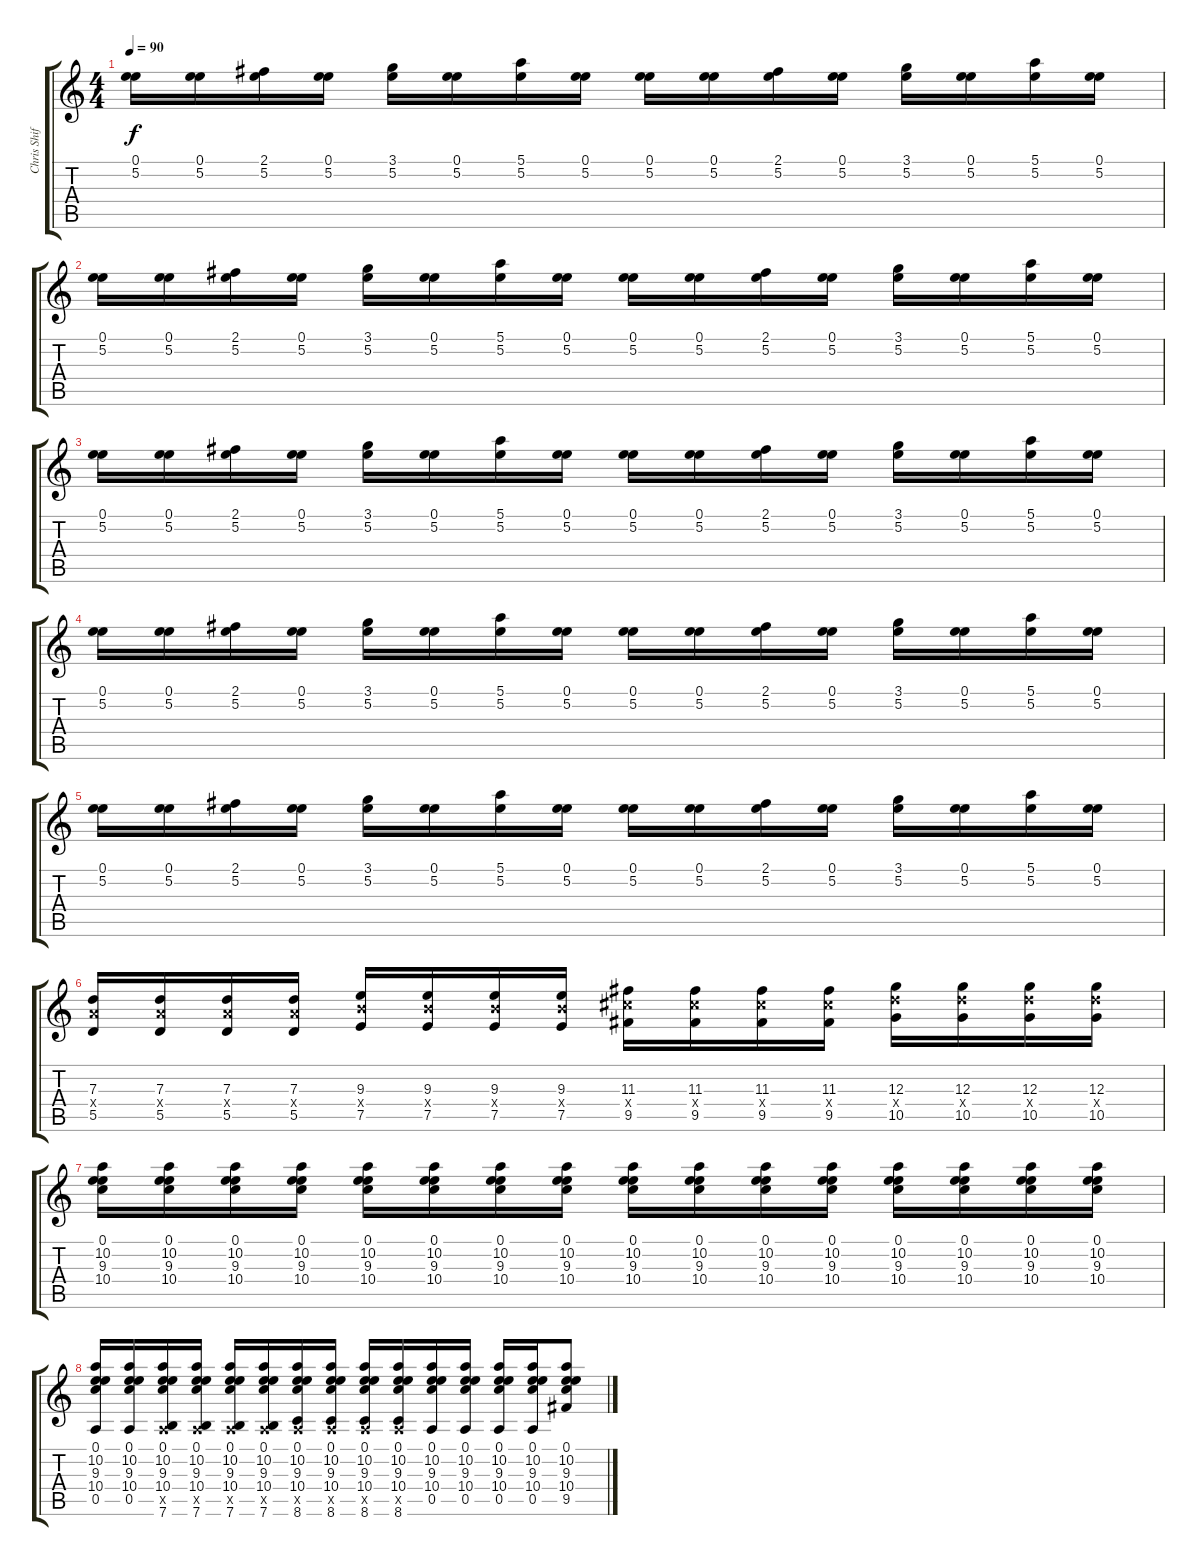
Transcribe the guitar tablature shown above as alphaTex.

\track ("Chris Shifflet - Lead Guitar" "Chris Shif") {instrument electricguitarclean}
\staff {score tabs}
\tuning (E4 B3 G3 D3 A2 E2) {hide}
\ts (4 4)
\tempo 90
\clef g2
\ks c
(0.1 5.2).16{dy f} (0.1 5.2).16 (2.1 5.2).16 (0.1 5.2).16 (3.1 5.2).16 (0.1 5.2).16 (5.1 5.2).16 (0.1 5.2).16 (0.1 5.2).16 (0.1 5.2).16 (2.1 5.2).16 (0.1 5.2).16 (3.1 5.2).16 (0.1 5.2).16 (5.1 5.2).16 (0.1 5.2).16 |
(0.1 5.2).16 (0.1 5.2).16 (2.1 5.2).16 (0.1 5.2).16 (3.1 5.2).16 (0.1 5.2).16 (5.1 5.2).16 (0.1 5.2).16 (0.1 5.2).16 (0.1 5.2).16 (2.1 5.2).16 (0.1 5.2).16 (3.1 5.2).16 (0.1 5.2).16 (5.1 5.2).16 (0.1 5.2).16 |
(0.1 5.2).16 (0.1 5.2).16 (2.1 5.2).16 (0.1 5.2).16 (3.1 5.2).16 (0.1 5.2).16 (5.1 5.2).16 (0.1 5.2).16 (0.1 5.2).16 (0.1 5.2).16 (2.1 5.2).16 (0.1 5.2).16 (3.1 5.2).16 (0.1 5.2).16 (5.1 5.2).16 (0.1 5.2).16 |
(0.1 5.2).16 (0.1 5.2).16 (2.1 5.2).16 (0.1 5.2).16 (3.1 5.2).16 (0.1 5.2).16 (5.1 5.2).16 (0.1 5.2).16 (0.1 5.2).16 (0.1 5.2).16 (2.1 5.2).16 (0.1 5.2).16 (3.1 5.2).16 (0.1 5.2).16 (5.1 5.2).16 (0.1 5.2).16 |
(0.1 5.2).16 (0.1 5.2).16 (2.1 5.2).16 (0.1 5.2).16 (3.1 5.2).16 (0.1 5.2).16 (5.1 5.2).16 (0.1 5.2).16 (0.1 5.2).16 (0.1 5.2).16 (2.1 5.2).16 (0.1 5.2).16 (3.1 5.2).16 (0.1 5.2).16 (5.1 5.2).16 (0.1 5.2).16 |
(7.3 7.4{x} 5.5).16 (7.3 7.4{x} 5.5).16 (7.3 7.4{x} 5.5).16 (7.3 7.4{x} 5.5).16 (9.3 9.4{x} 7.5).16 (9.3 9.4{x} 7.5).16 (9.3 9.4{x} 7.5).16 (9.3 9.4{x} 7.5).16 (11.3 11.4{x} 9.5).16 (11.3 11.4{x} 9.5).16 (11.3 11.4{x} 9.5).16 (11.3 11.4{x} 9.5).16 (12.3 12.4{x} 10.5).16 (12.3 12.4{x} 10.5).16 (12.3 12.4{x} 10.5).16 (12.3 12.4{x} 10.5).16 |
(0.1 10.2 9.3 10.4).16 (0.1 10.2 9.3 10.4).16 (0.1 10.2 9.3 10.4).16 (0.1 10.2 9.3 10.4).16 (0.1 10.2 9.3 10.4).16 (0.1 10.2 9.3 10.4).16 (0.1 10.2 9.3 10.4).16 (0.1 10.2 9.3 10.4).16 (0.1 10.2 9.3 10.4).16 (0.1 10.2 9.3 10.4).16 (0.1 10.2 9.3 10.4).16 (0.1 10.2 9.3 10.4).16 (0.1 10.2 9.3 10.4).16 (0.1 10.2 9.3 10.4).16 (0.1 10.2 9.3 10.4).16 (0.1 10.2 9.3 10.4).16 |
(0.1 10.2 9.3 10.4 0.5).16 (0.1 10.2 9.3 10.4 0.5).16 (0.1 10.2 9.3 10.4 0.5{x} 7.6).16 (0.1 10.2 9.3 10.4 0.5{x} 7.6).16 (0.1 10.2 9.3 10.4 0.5{x} 7.6).16 (0.1 10.2 9.3 10.4 0.5{x} 7.6).16 (0.1 10.2 9.3 10.4 0.5{x} 8.6).16 (0.1 10.2 9.3 10.4 0.5{x} 8.6).16 (0.1 10.2 9.3 10.4 0.5{x} 8.6).16 (0.1 10.2 9.3 10.4 0.5{x} 8.6).16 (0.1 10.2 9.3 10.4 0.5).16 (0.1 10.2 9.3 10.4 0.5).16 (0.1 10.2 9.3 10.4 0.5).16 (0.1 10.2 9.3 10.4 0.5).16 (0.1 10.2 9.3 10.4 9.5).8
